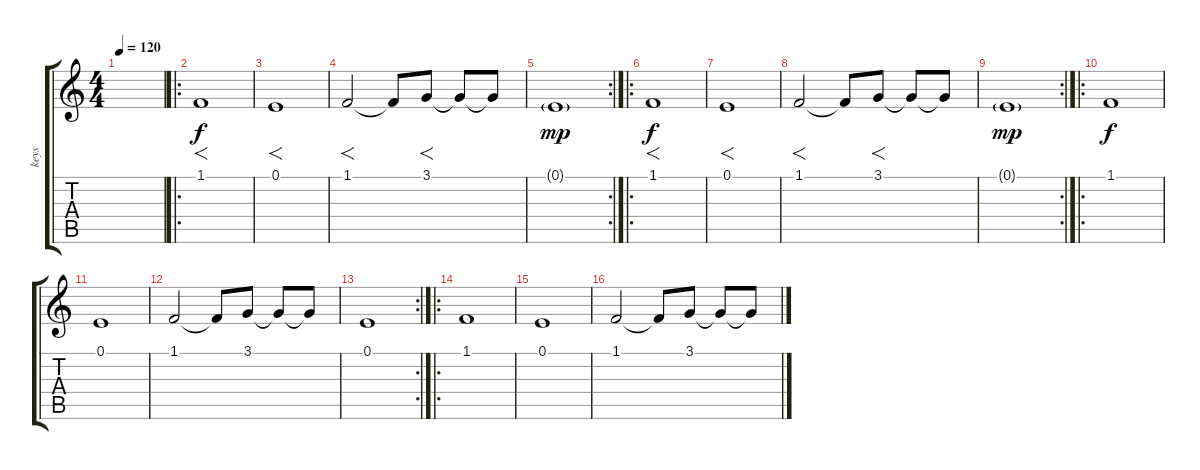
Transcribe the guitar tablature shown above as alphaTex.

\track ("keys" "keys") {instrument fx7echoes}
\staff {score tabs}
\tuning (E4 B3 G3 D3 A2 E2) {hide}
\ts (4 4)
\tempo 120
\clef g2
\ks c
|
\ro
1.1.1{f} |
0.1.1{f} |
1.1.2{f} 1.1{t}.8 3.1.8{f} 3.1{t}.8 3.1{t}.8 |
\rc 2
0.1{g}.1{dy mp} |
\ro
1.1.1{f dy f} |
0.1.1{f} |
1.1.2{f} 1.1{t}.8 3.1.8{f} 3.1{t}.8 3.1{t}.8 |
\rc 2
0.1{g}.1{dy mp} |
\ro
1.1.1{dy f} |
0.1.1 |
1.1.2 1.1{t}.8 3.1.8 3.1{t}.8 3.1{t}.8 |
\rc 2
0.1.1 |
\ro
1.1.1 |
0.1.1 |
1.1.2 1.1{t}.8 3.1.8 3.1{t}.8 3.1{t}.8
